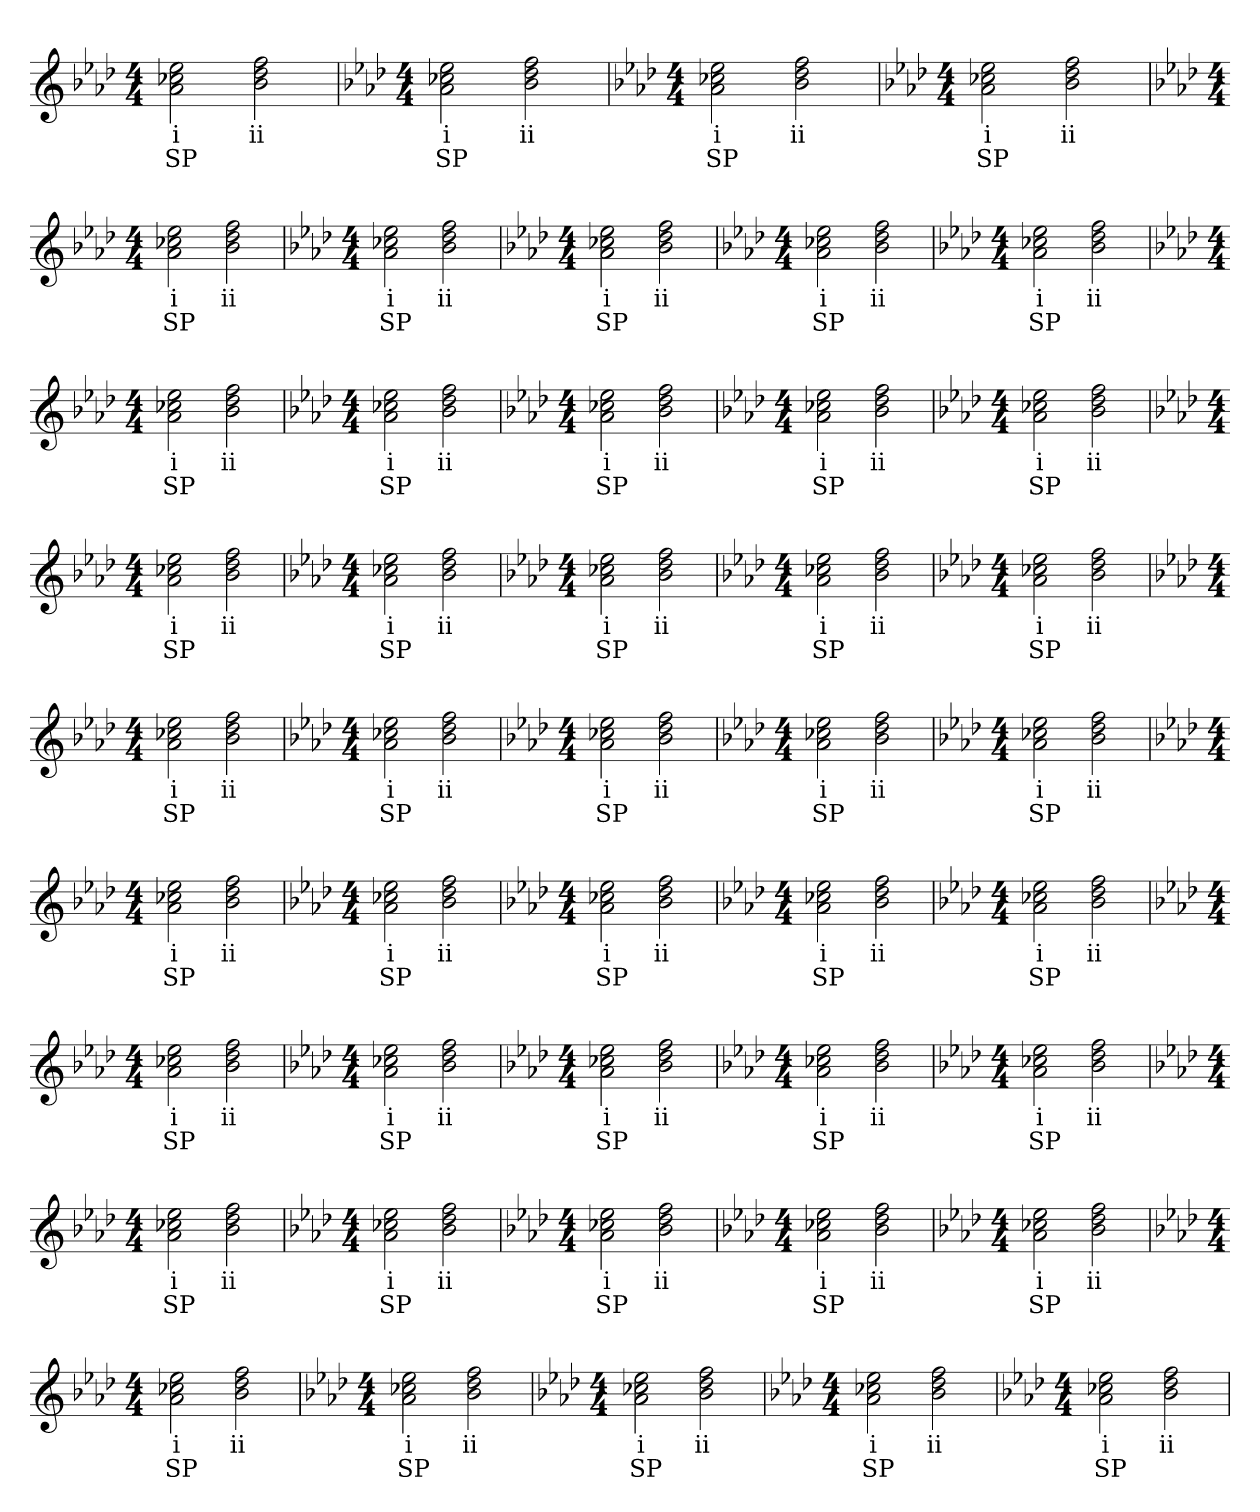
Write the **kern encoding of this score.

**kern	**text	**text
*part1	*part1	*part1
*staff1	*staff1	*staff1
*k[b-e-a-d-]	*	*
*A-:	*	*
*M4/4	*	*
=	=	=
2a- 2cc-X 2ee-	i	SP
2b- 2dd- 2ff	ii	.
=	=	=
*k[b-e-a-d-]	*	*
*A-:	*	*
*M4/4	*	*
2a- 2cc-X 2ee-	i	SP
2b- 2dd- 2ff	ii	.
=	=	=
*k[b-e-a-d-]	*	*
*A-:	*	*
*M4/4	*	*
2a- 2cc-X 2ee-	i	SP
2b- 2dd- 2ff	ii	.
=	=	=
*k[b-e-a-d-]	*	*
*A-:	*	*
*M4/4	*	*
2a- 2cc-X 2ee-	i	SP
2b- 2dd- 2ff	ii	.
=	=	=
*k[b-e-a-d-]	*	*
*A-:	*	*
*M4/4	*	*
2a- 2cc-X 2ee-	i	SP
2b- 2dd- 2ff	ii	.
=	=	=
*k[b-e-a-d-]	*	*
*A-:	*	*
*M4/4	*	*
2a- 2cc-X 2ee-	i	SP
2b- 2dd- 2ff	ii	.
=	=	=
*k[b-e-a-d-]	*	*
*A-:	*	*
*M4/4	*	*
2a- 2cc-X 2ee-	i	SP
2b- 2dd- 2ff	ii	.
=	=	=
*k[b-e-a-d-]	*	*
*A-:	*	*
*M4/4	*	*
2a- 2cc-X 2ee-	i	SP
2b- 2dd- 2ff	ii	.
=	=	=
*k[b-e-a-d-]	*	*
*A-:	*	*
*M4/4	*	*
2a- 2cc-X 2ee-	i	SP
2b- 2dd- 2ff	ii	.
=	=	=
*k[b-e-a-d-]	*	*
*A-:	*	*
*M4/4	*	*
2a- 2cc-X 2ee-	i	SP
2b- 2dd- 2ff	ii	.
=	=	=
*k[b-e-a-d-]	*	*
*A-:	*	*
*M4/4	*	*
2a- 2cc-X 2ee-	i	SP
2b- 2dd- 2ff	ii	.
=	=	=
*k[b-e-a-d-]	*	*
*A-:	*	*
*M4/4	*	*
2a- 2cc-X 2ee-	i	SP
2b- 2dd- 2ff	ii	.
=	=	=
*k[b-e-a-d-]	*	*
*A-:	*	*
*M4/4	*	*
2a- 2cc-X 2ee-	i	SP
2b- 2dd- 2ff	ii	.
=	=	=
*k[b-e-a-d-]	*	*
*A-:	*	*
*M4/4	*	*
2a- 2cc-X 2ee-	i	SP
2b- 2dd- 2ff	ii	.
=	=	=
*k[b-e-a-d-]	*	*
*A-:	*	*
*M4/4	*	*
2a- 2cc-X 2ee-	i	SP
2b- 2dd- 2ff	ii	.
=	=	=
*k[b-e-a-d-]	*	*
*A-:	*	*
*M4/4	*	*
2a- 2cc-X 2ee-	i	SP
2b- 2dd- 2ff	ii	.
=	=	=
*k[b-e-a-d-]	*	*
*A-:	*	*
*M4/4	*	*
2a- 2cc-X 2ee-	i	SP
2b- 2dd- 2ff	ii	.
=	=	=
*k[b-e-a-d-]	*	*
*A-:	*	*
*M4/4	*	*
2a- 2cc-X 2ee-	i	SP
2b- 2dd- 2ff	ii	.
=	=	=
*k[b-e-a-d-]	*	*
*A-:	*	*
*M4/4	*	*
2a- 2cc-X 2ee-	i	SP
2b- 2dd- 2ff	ii	.
=	=	=
*k[b-e-a-d-]	*	*
*A-:	*	*
*M4/4	*	*
2a- 2cc-X 2ee-	i	SP
2b- 2dd- 2ff	ii	.
=	=	=
*k[b-e-a-d-]	*	*
*A-:	*	*
*M4/4	*	*
2a- 2cc-X 2ee-	i	SP
2b- 2dd- 2ff	ii	.
=	=	=
*k[b-e-a-d-]	*	*
*A-:	*	*
*M4/4	*	*
2a- 2cc-X 2ee-	i	SP
2b- 2dd- 2ff	ii	.
=	=	=
*k[b-e-a-d-]	*	*
*A-:	*	*
*M4/4	*	*
2a- 2cc-X 2ee-	i	SP
2b- 2dd- 2ff	ii	.
=	=	=
*k[b-e-a-d-]	*	*
*A-:	*	*
*M4/4	*	*
2a- 2cc-X 2ee-	i	SP
2b- 2dd- 2ff	ii	.
=	=	=
*k[b-e-a-d-]	*	*
*A-:	*	*
*M4/4	*	*
2a- 2cc-X 2ee-	i	SP
2b- 2dd- 2ff	ii	.
=	=	=
*k[b-e-a-d-]	*	*
*A-:	*	*
*M4/4	*	*
2a- 2cc-X 2ee-	i	SP
2b- 2dd- 2ff	ii	.
=	=	=
*k[b-e-a-d-]	*	*
*A-:	*	*
*M4/4	*	*
2a- 2cc-X 2ee-	i	SP
2b- 2dd- 2ff	ii	.
=	=	=
*k[b-e-a-d-]	*	*
*A-:	*	*
*M4/4	*	*
2a- 2cc-X 2ee-	i	SP
2b- 2dd- 2ff	ii	.
=	=	=
*k[b-e-a-d-]	*	*
*A-:	*	*
*M4/4	*	*
2a- 2cc-X 2ee-	i	SP
2b- 2dd- 2ff	ii	.
=	=	=
*k[b-e-a-d-]	*	*
*A-:	*	*
*M4/4	*	*
2a- 2cc-X 2ee-	i	SP
2b- 2dd- 2ff	ii	.
=	=	=
*k[b-e-a-d-]	*	*
*A-:	*	*
*M4/4	*	*
2a- 2cc-X 2ee-	i	SP
2b- 2dd- 2ff	ii	.
=	=	=
*k[b-e-a-d-]	*	*
*A-:	*	*
*M4/4	*	*
2a- 2cc-X 2ee-	i	SP
2b- 2dd- 2ff	ii	.
=	=	=
*k[b-e-a-d-]	*	*
*A-:	*	*
*M4/4	*	*
2a- 2cc-X 2ee-	i	SP
2b- 2dd- 2ff	ii	.
=	=	=
*k[b-e-a-d-]	*	*
*A-:	*	*
*M4/4	*	*
2a- 2cc-X 2ee-	i	SP
2b- 2dd- 2ff	ii	.
=	=	=
*k[b-e-a-d-]	*	*
*A-:	*	*
*M4/4	*	*
2a- 2cc-X 2ee-	i	SP
2b- 2dd- 2ff	ii	.
=	=	=
*k[b-e-a-d-]	*	*
*A-:	*	*
*M4/4	*	*
2a- 2cc-X 2ee-	i	SP
2b- 2dd- 2ff	ii	.
=	=	=
*k[b-e-a-d-]	*	*
*A-:	*	*
*M4/4	*	*
2a- 2cc-X 2ee-	i	SP
2b- 2dd- 2ff	ii	.
=	=	=
*k[b-e-a-d-]	*	*
*A-:	*	*
*M4/4	*	*
2a- 2cc-X 2ee-	i	SP
2b- 2dd- 2ff	ii	.
=	=	=
*k[b-e-a-d-]	*	*
*A-:	*	*
*M4/4	*	*
2a- 2cc-X 2ee-	i	SP
2b- 2dd- 2ff	ii	.
=	=	=
*k[b-e-a-d-]	*	*
*A-:	*	*
*M4/4	*	*
2a- 2cc-X 2ee-	i	SP
2b- 2dd- 2ff	ii	.
=	=	=
*k[b-e-a-d-]	*	*
*A-:	*	*
*M4/4	*	*
2a- 2cc-X 2ee-	i	SP
2b- 2dd- 2ff	ii	.
=	=	=
*k[b-e-a-d-]	*	*
*A-:	*	*
*M4/4	*	*
2a- 2cc-X 2ee-	i	SP
2b- 2dd- 2ff	ii	.
=	=	=
*k[b-e-a-d-]	*	*
*A-:	*	*
*M4/4	*	*
2a- 2cc-X 2ee-	i	SP
2b- 2dd- 2ff	ii	.
=	=	=
*k[b-e-a-d-]	*	*
*A-:	*	*
*M4/4	*	*
2a- 2cc-X 2ee-	i	SP
2b- 2dd- 2ff	ii	.
=	=	=
*-	*-	*-
